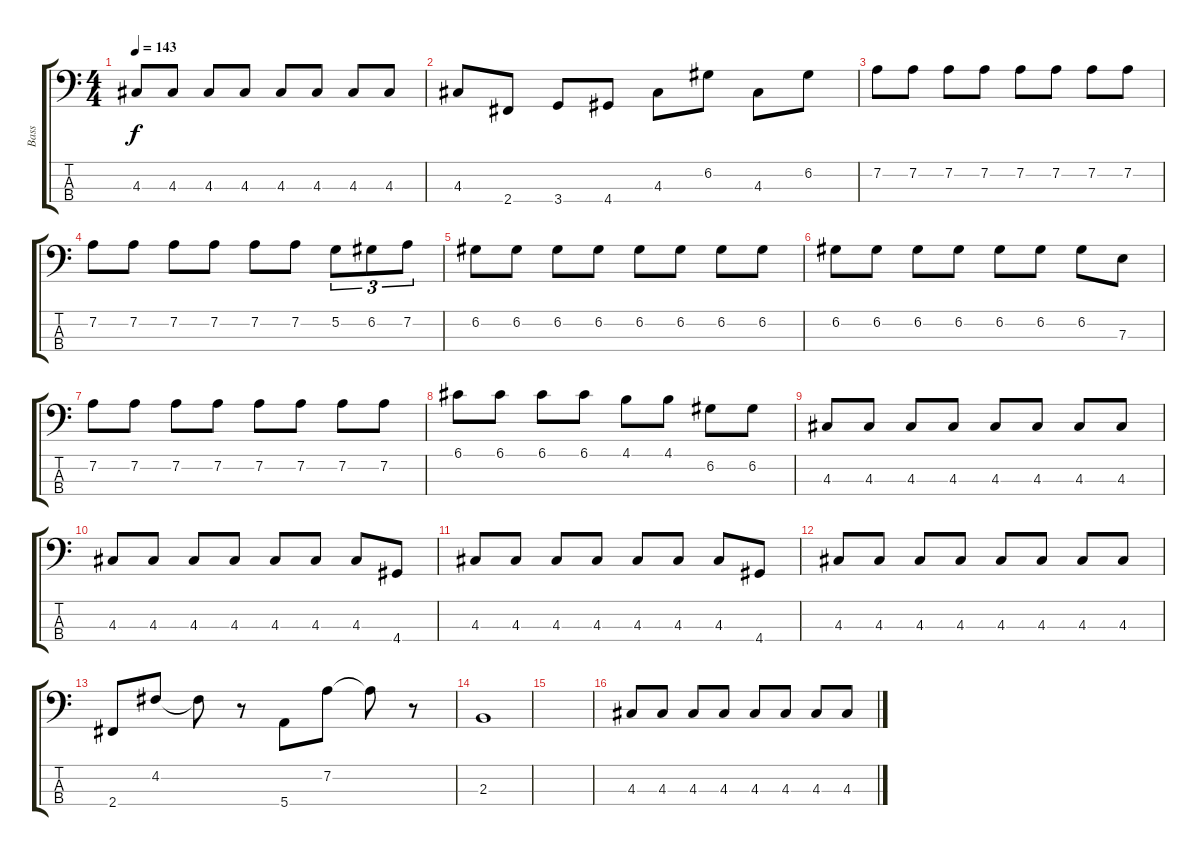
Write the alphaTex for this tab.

\track ("Bass" "Bass") {instrument electricbassfinger}
\staff {score tabs}
\tuning (G2 D2 A1 E1) {hide}
\ts (4 4)
\tempo 143
\clef f4
\ks c
4.3.8{dy f} 4.3.8 4.3.8 4.3.8 4.3.8 4.3.8 4.3.8 4.3.8 |
4.3.8 2.4.8 3.4.8 4.4.8 4.3.8 6.2.8 4.3.8 6.2.8 |
7.2.8 7.2.8 7.2.8 7.2.8 7.2.8 7.2.8 7.2.8 7.2.8 |
7.2.8 7.2.8 7.2.8 7.2.8 7.2.8 7.2.8 5.2.8{tu (3 2)} 6.2.8{tu (3 2)} 7.2.8{tu (3 2)} |
6.2.8 6.2.8 6.2.8 6.2.8 6.2.8 6.2.8 6.2.8 6.2.8 |
6.2.8 6.2.8 6.2.8 6.2.8 6.2.8 6.2.8 6.2.8 7.3.8 |
7.2.8 7.2.8 7.2.8 7.2.8 7.2.8 7.2.8 7.2.8 7.2.8 |
6.1.8 6.1.8 6.1.8 6.1.8 4.1.8 4.1.8 6.2.8 6.2.8 |
4.3.8 4.3.8 4.3.8 4.3.8 4.3.8 4.3.8 4.3.8 4.3.8 |
4.3.8 4.3.8 4.3.8 4.3.8 4.3.8 4.3.8 4.3.8 4.4.8 |
4.3.8 4.3.8 4.3.8 4.3.8 4.3.8 4.3.8 4.3.8 4.4.8 |
4.3.8 4.3.8 4.3.8 4.3.8 4.3.8 4.3.8 4.3.8 4.3.8 |
2.4.8 4.2.8 4.2{t}.8 r.8 5.4.8 7.2.8 7.2{t}.8 r.8 |
2.3.1 |
|
4.3.8 4.3.8 4.3.8 4.3.8 4.3.8 4.3.8 4.3.8 4.3.8
